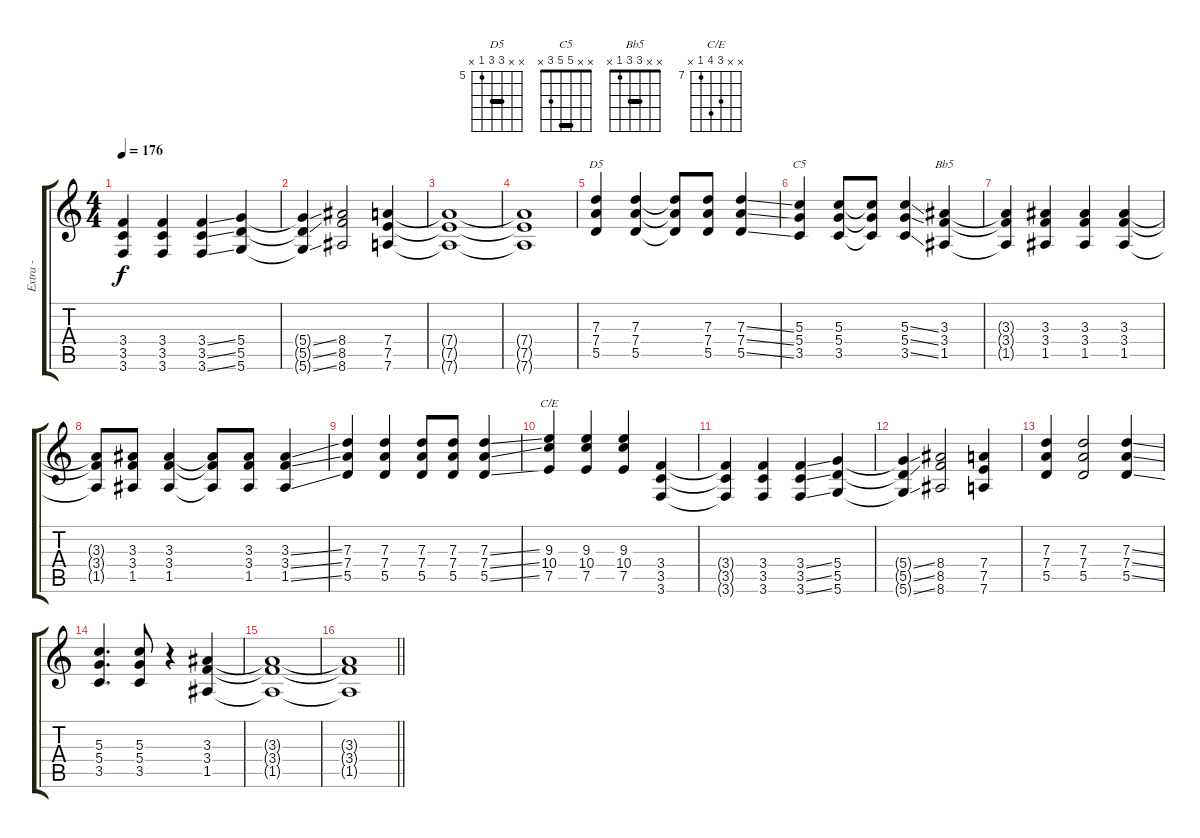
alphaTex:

\track ("   Extra - Rhythm" "   Extra -") {instrument overdrivenguitar}
\staff {score tabs}
\tuning (E4 B3 G3 D3 A2 D2) {hide}
\chord ("D5" x x 7 7 5 x) {firstfret 5 barre 7}
\chord ("C5" x x 5 5 3 x) {barre 5}
\chord ("Bb5" x x 3 3 1 x) {barre 3}
\chord ("C/E" x x 9 10 7 x) {firstfret 7}
\ts (4 4)
\tempo 176
\clef g2
\ks c
(3.4{t} 3.5{t} 3.6{t}).4{dy f} (3.4 3.5 3.6).4 (3.4{ss} 3.5{ss} 3.6{ss}).4 (5.4 5.5 5.6).4 |
(5.4{ss t} 5.5{ss t} 5.6{ss t}).4 (8.4 8.5 8.6).2 (7.4 7.5 7.6).4 |
(7.4{t} 7.5{t} 7.6{t}).1 |
(7.4{t} 7.5{t} 7.6{t}).1 |
(7.3 7.4 5.5).4{ch "D5"} (7.3 7.4 5.5).4 (7.3{t} 7.4{t} 5.5{t}).8 (7.3 7.4 5.5).8 (7.3{ss} 7.4{ss} 5.5{ss}).4 |
(5.3 5.4 3.5).4{ch "C5"} (5.3 5.4 3.5).8 (5.3{t} 5.4{t} 3.5{t}).8 (5.3{ss} 5.4{ss} 3.5{ss}).4 (3.3 3.4 1.5).4{ch "Bb5"} |
(3.3{t} 3.4{t} 1.5{t}).4 (3.3 3.4 1.5).4 (3.3 3.4 1.5).4 (3.3 3.4 1.5).4 |
(3.3{t} 3.4{t} 1.5{t}).8 (3.3 3.4 1.5).8 (3.3 3.4 1.5).4 (3.3{t} 3.4{t} 1.5{t}).8 (3.3 3.4 1.5).8 (3.3{ss} 3.4{ss} 1.5{ss}).4 |
(7.3 7.4 5.5).4 (7.3 7.4 5.5).4 (7.3 7.4 5.5).8 (7.3 7.4 5.5).8 (7.3{ss} 7.4{ss} 5.5{ss}).4 |
(9.3 10.4 7.5).4{ch "C/E"} (9.3 10.4 7.5).4 (9.3 10.4 7.5).4 (3.4 3.5 3.6).4 |
(3.4{t} 3.5{t} 3.6{t}).4 (3.4 3.5 3.6).4 (3.4{ss} 3.5{ss} 3.6{ss}).4 (5.4 5.5 5.6).4 |
(5.4{ss t} 5.5{ss t} 5.6{ss t}).4 (8.4 8.5 8.6).2 (7.4 7.5 7.6).4 |
(7.3 7.4 5.5).4 (7.3 7.4 5.5).2 (7.3{ss} 7.4{ss} 5.5{ss}).4 |
(5.3 5.4 3.5).4{d} (5.3 5.4 3.5).8 r.4 (3.3 3.4 1.5).4 |
(3.3{t} 3.4{t} 1.5{t}).1 |
\barLineRight lightlight
(3.3{t} 3.4{t} 1.5{t}).1
